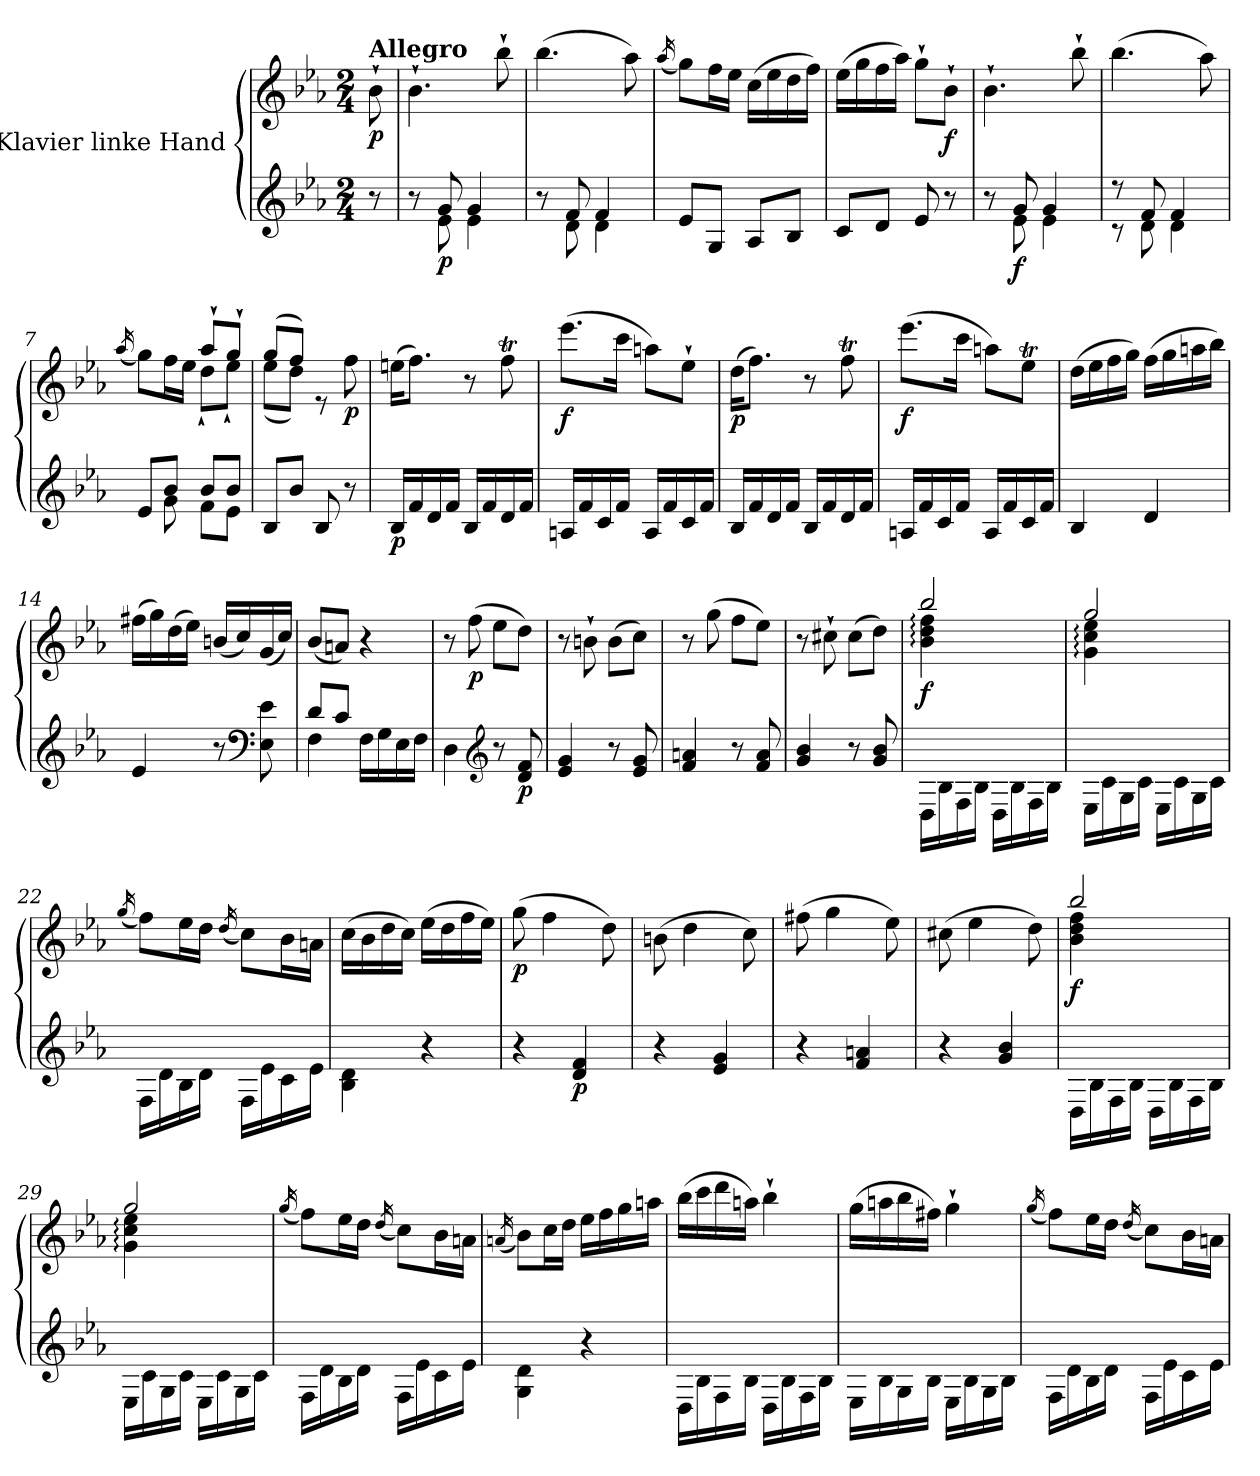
**kern	**kern	**dynam
*part1	*part1	*part1
*staff2	*staff1	*staff1/2
*I"Klavier linke Hand	*	*
*clefG2	*clefG2	*
*k[b-e-a-]	*k[b-e-a-]	*
*M2/4	*M2/4	*
=	=	=
*^	*	*
!	!	!LO:TX:a:B:t=Allegro	!
!	!	!	!LO:DY:b
8r	8ryy	8b-`\	p
=1	=1	=1	=1
8r	8ryy	4.b-`\	.
!	!	!	!LO:DY:b=2
8g/	8e-\	.	p
4g/	4e-\	.	.
.	.	8bb-`\	.
=2	=2	=2	=2
8r	8ryy	(>4.bb-\	.
8f/	8d\	.	.
4f/	4d\	.	.
.	.	8aa-\)	.
*v	*v	*	*
=3	=3	=3
.	(<16qaa-/	.
8e-/L	8gg\L)	.
8G/J	16ff\L	.
.	16ee-\JJ	.
8A-/L	(>16cc\LL	.
.	16ee-\	.
8B-/J	16dd\	.
.	16ff\JJ)	.
=4	=4	=4
8c/L	(>16ee-\LL	.
.	16gg\	.
8d/J	16ff\	.
.	16aa-\JJ)	.
8e-/	8gg`\L	.
!	!	!LO:DY:b
8r	8b-`\J	f
=5	=5	=5
*^	*	*
8r	8ryy	4.b-`\	.
!	!	!	!LO:DY:b=2
8g/	8e-\	.	f
4g/	4e-\	.	.
.	.	8bb-`\	.
=6	=6	=6	=6
8r	8r	(>4.bb-\	.
8f/	8d\	.	.
4f/	4d\	.	.
.	.	8aa-\)	.
=7	=7	=7	=7
.	.	(<16qaa-/	.
*	*	*^	*
8e-/L	8ryy	8gg\L)	4ryy	.
8b-/J	8g\	16ff\L	.	.
.	.	16ee-\JJ	.	.
8b-/L	8f\L	8aa-`/L	8dd`\L	.
8b-/J	8e-\J	8gg`/J	8ee-`\J	.
*v	*v	*	*	*
=8	=8	=8	=8
8B-/L	(>8gg/L	(<8ee-\L	.
8b-/J	8ff/J)	8dd\J)	.
8B-/	8re	4ryy	.
!	!	!	!LO:DY:b
8r	8ff\	.	p
*	*v	*v	*
!!LO:LB:g=z
=9	=9	=9
!	!	!LO:DY:b=2
16B-/LL	(>16een\KL	p
16f/	8.ff\J)	.
16d/	.	.
16f/JJ	.	.
16B-/LL	8r	.
16f/	.	.
16d/	8ffT\	.
16f/JJ	.	.
=10	=10	=10
!	!	!LO:DY:b
16An/LL	(>8.eee-\L	f
16f/	.	.
16c/	.	.
16f/JJ	16ccc\Jk	.
16A/LL	8aan\L)	.
16f/	.	.
16c/	8ee-`\J	.
16f/JJ	.	.
=11	=11	=11
!	!	!LO:DY:b
16B-/LL	(>16dd\KL	p
16f/	8.ff\J)	.
16d/	.	.
16f/JJ	.	.
16B-/LL	8r	.
16f/	.	.
16d/	8ffT\	.
16f/JJ	.	.
=12	=12	=12
!	!	!LO:DY:b
16An/LL	(>8.eee-\L	f
16f/	.	.
16c/	.	.
16f/JJ	16ccc\Jk	.
16A/LL	8aan\L)	.
16f/	.	.
16c/	8ee-T\J	.
16f/JJ	.	.
=13	=13	=13
4B-/	(>16dd\LL	.
.	16ee-\	.
.	16ff\	.
.	16gg\JJ)	.
4d/	(>16ff\LL	.
.	16gg\	.
.	16aan\	.
.	16bb-\JJ)	.
=14	=14	=14
4e-/	(>16ff#X\LL	.
.	16gg\)	.
.	(>16dd\	.
.	16ee-\JJ)	.
8r	(<16bn/LL	.
.	16cc/)	.
*clefF4	*	*
8E-\ 8e-\	(<16g/	.
.	16cc/JJ)	.
!!LO:LB:g=z
=15	=15	=15
*^	*	*
8d/L	4F\	(<8b-/L	.
8c/J	.	8an/J)	.
16F\LL	4ryy	4r	.
16G\	.	.	.
16E-\	.	.	.
16F\JJ	.	.	.
*v	*v	*	*
=16	=16	=16
4D\	8r	.
!	!	!LO:DY:b
.	(>8ff\	p
*clefG2	*	*
8r	8ee-\L	.
!	!	!LO:DY:b=2
8d/ 8f/	8dd\J)	p
=17	=17	=17
4e-/ 4g/	8r	.
.	8bn`\	.
8r	(>8b\L	.
8e-/ 8g/	8cc\J)	.
=18	=18	=18
4f/ 4an/	8r	.
.	(>8gg\	.
8r	8ff\L	.
8f/ 8a/	8ee-\J)	.
=19	=19	=19
4g/ 4b-/	8r	.
.	8cc#X`\	.
8r	(>8cc#\L	.
8g/ 8b-/	8dd\J)	.
=20	=20	=20
*	*^	*
!	!	!	!LO:DY:b
16D\LL	2bb-/	4b-\: 4dd\: 4ff\:	f
16B-\	.	.	.
16F\	.	.	.
16B-\JJ	.	.	.
16D\LL	.	4ryy	.
16B-\	.	.	.
16F\	.	.	.
16B-\JJ	.	.	.
=21	=21	=21	=21
16E-\LL	2gg/	4g\: 4cc\: 4ee-\:	.
16c\	.	.	.
16G\	.	.	.
16c\JJ	.	.	.
16E-\LL	.	4ryy	.
16c\	.	.	.
16G\	.	.	.
16c\JJ	.	.	.
*	*v	*v	*
!!LO:LB:g=z
=22	=22	=22
.	(<16qgg/	.
16F\LL	8ff\L)	.
16d\	.	.
16B-\	16ee-\L	.
16d\JJ	16dd\JJ	.
.	(<16qdd/	.
16F\LL	8cc\L)	.
16e-\	.	.
16c\	16b-\L	.
16e-\JJ	16an\JJ	.
=23	=23	=23
4B-\ 4d\	(>16cc\LL	.
.	16b-\	.
.	16dd\	.
.	16cc\JJ)	.
4r	(>16ee-\LL	.
.	16dd\	.
.	16ff\	.
.	16ee-\JJ)	.
=24	=24	=24
!	!	!LO:DY:b
4r	(>8gg\	p
.	4ff\	.
!	!	!LO:DY:b=2
4d/ 4f/	.	p
.	8dd\)	.
=25	=25	=25
4r	(>8bn\	.
.	4dd\	.
4e-/ 4g/	.	.
.	8cc\)	.
=26	=26	=26
4r	(>8ff#X\	.
.	4gg\	.
4f/ 4an/	.	.
.	8ee-\)	.
=27	=27	=27
4r	(>8cc#X\	.
.	4ee-\	.
4g/ 4b-/	.	.
.	8dd\)	.
=28	=28	=28
*	*^	*
!	!	!	!LO:DY:b
16D\LL	2bb-:/	4b-\ 4dd\ 4ff\	f
16B-\	.	.	.
16F\	.	.	.
16B-\JJ	.	.	.
16D\LL	.	4ryy	.
16B-\	.	.	.
16F\	.	.	.
16B-\JJ	.	.	.
!!LO:LB:g=z	!!
=29	=29	=29	=29
16E-\LL	2gg/	4g\: 4cc\: 4ee-\:	.
16c\	.	.	.
16G\	.	.	.
16c\JJ	.	.	.
16E-\LL	.	4ryy	.
16c\	.	.	.
16G\	.	.	.
16c\JJ	.	.	.
*	*v	*v	*
=30	=30	=30
.	(<16qgg/	.
16F\LL	8ff\L)	.
16d\	.	.
16B-\	16ee-\L	.
16d\JJ	16dd\JJ	.
.	(<16qdd/	.
16F\LL	8cc\L)	.
16e-\	.	.
16c\	16b-\L	.
16e-\JJ	16an\JJ	.
=31	=31	=31
.	(<16qan/	.
4G\ 4d\	8b-\L)	.
.	16cc\L	.
.	16dd\JJ	.
4r	16ee-\LL	.
.	16ff\	.
.	16gg\	.
.	16aan\JJ	.
=32	=32	=32
16D\LL	(>16bb-\LL	.
16B-\	16ccc\	.
16F\	16ddd\	.
16B-\JJ	16aan\JJ)	.
16D\LL	4bb-`\	.
16B-\	.	.
16F\	.	.
16B-\JJ	.	.
=33	=33	=33
16E-\LL	(>16gg\LL	.
16B-\	16aan\	.
16G\	16bb-\	.
16B-\JJ	16ff#X\JJ)	.
16E-\LL	4gg`\	.
16B-\	.	.
16G\	.	.
16B-\JJ	.	.
!!LO:PB:g=z
=34	=34	=34
.	(<16qgg/	.
16F\LL	8ff\L)	.
16d\	.	.
16B-\	16ee-\L	.
16d\JJ	16dd\JJ	.
.	(<16qdd/	.
16F\LL	8cc\L)	.
16e-\	.	.
16c\	16b-\L	.
16e-\JJ	16an\JJ	.
=	=	=
*-	*-	*-
